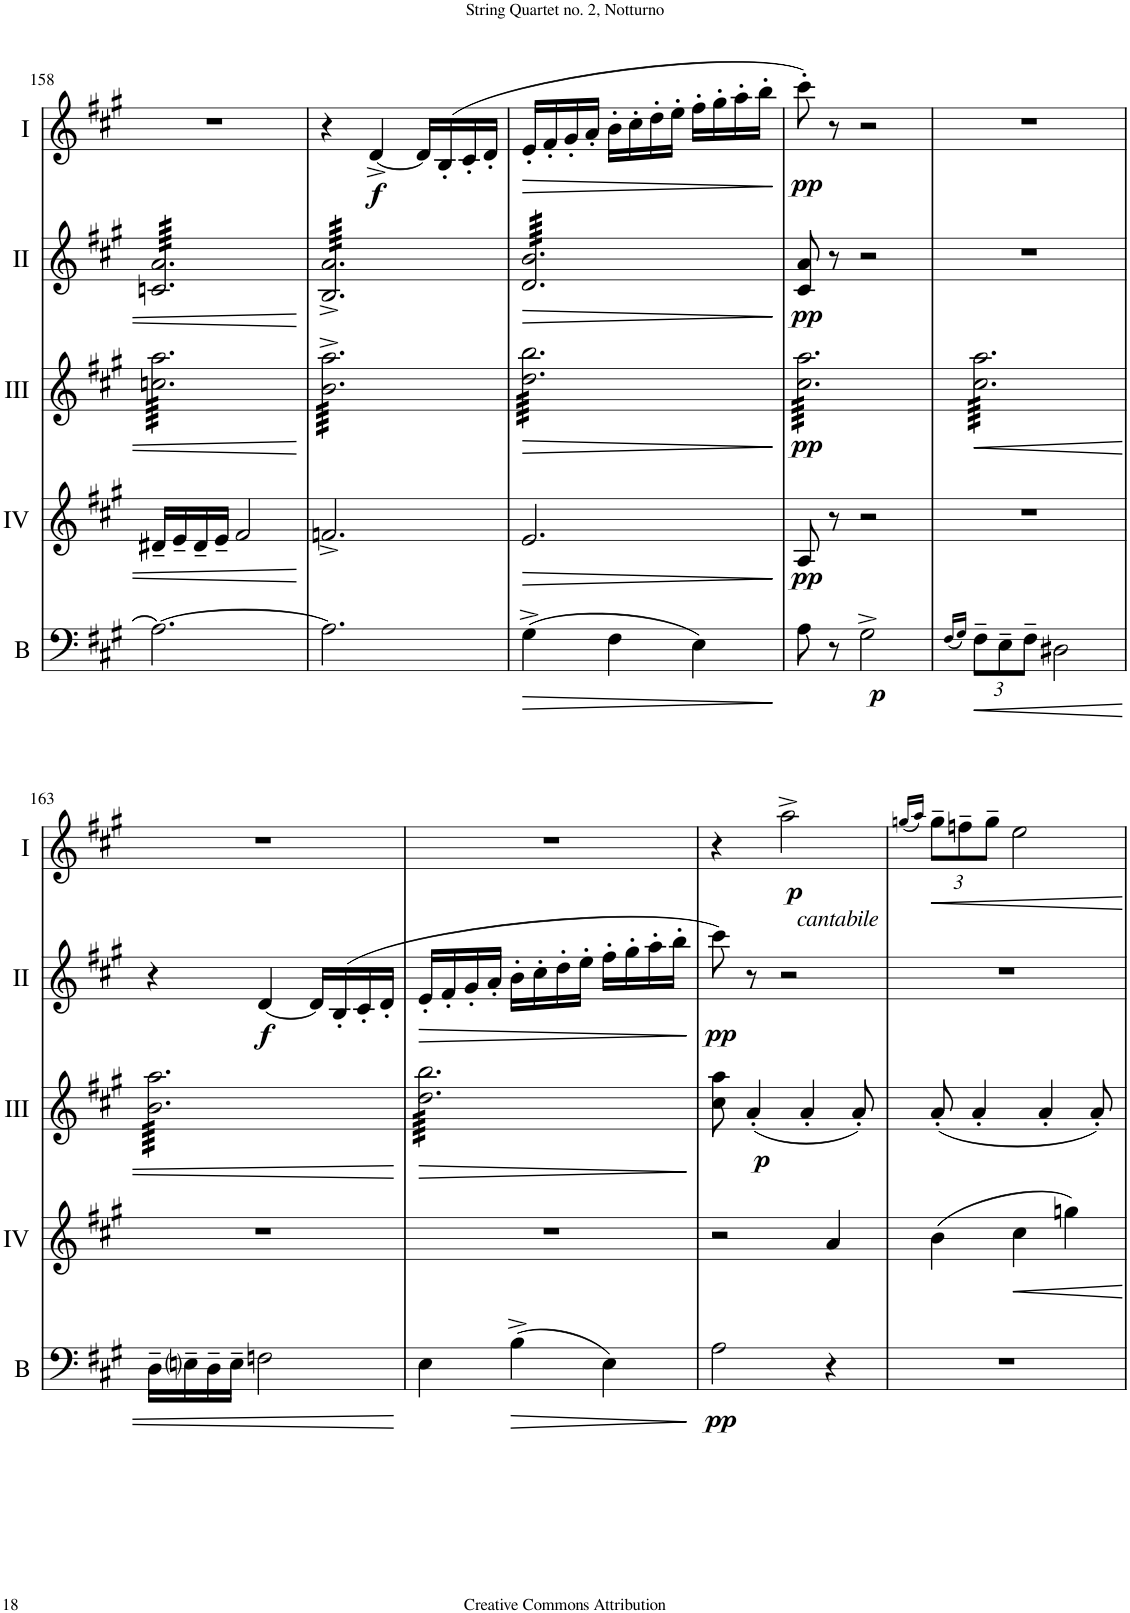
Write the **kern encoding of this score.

**kern	**dynam	**kern	**dynam	**kern	**dynam	**kern	**dynam	**kern	**dynam
*part5	*part5	*part4	*part4	*part3	*part3	*part2	*part2	*part1	*part1
*staff5	*staff5	*staff4	*staff4	*staff3	*staff3	*staff2	*staff2	*staff1	*staff1
*I"Bass	*	*I"Acc. 4	*	*I"Acc. 3	*	*I"Acc. 2	*	*I"Acc. 1	*
*I'B	*	*	*	*	*	*	*	*	*
!!LO:PB:g=z
*clefF4	*	*clefG2	*	*clefG2	*	*clefG2	*	*clefG2	*
*Trd7c12	*	*Trd7c12	*	*Trd7c12	*	*	*	*	*
*k[f#c#g#]	*	*k[f#c#g#]	*	*k[f#c#g#]	*	*k[f#c#g#]	*	*k[f#c#g#]	*
*M3/4	*	*M3/4	*	*M3/4	*	*M3/4	*	*M3/4	*
=158	=158	=158	=158	=158	=158	=158	=158	=158	=158
*	*	*	*	*tremolo	*	*	*	*	*
*	*	*	*	*	*	*tremolo	*	*	*
2.A\_	.	16d#X~/LL	.	64ccn\ 64aa\LLLL	.	64cn/ 64a/LLLL	.	2.r	.
.	.	.	.	64ccn\ 64aa\	.	64cn/ 64a/	.	.	.
.	.	.	.	64ccn\ 64aa\	.	64cn/ 64a/	.	.	.
.	.	.	.	64ccn\ 64aa\	.	64cn/ 64a/	.	.	.
.	.	16e~/	.	64ccn\ 64aa\	.	64cn/ 64a/	.	.	.
.	.	.	.	64ccn\ 64aa\	.	64cn/ 64a/	.	.	.
.	.	.	.	64ccn\ 64aa\	.	64cn/ 64a/	.	.	.
.	.	.	.	64ccn\ 64aa\	.	64cn/ 64a/	.	.	.
.	.	16d#~/	.	64ccn\ 64aa\	.	64cn/ 64a/	.	.	.
.	.	.	.	64ccn\ 64aa\	.	64cn/ 64a/	.	.	.
.	.	.	.	64ccn\ 64aa\	.	64cn/ 64a/	.	.	.
.	.	.	.	64ccn\ 64aa\	.	64cn/ 64a/	.	.	.
.	.	16e~/JJ	.	64ccn\ 64aa\	.	64cn/ 64a/	.	.	.
.	.	.	.	64ccn\ 64aa\	.	64cn/ 64a/	.	.	.
.	.	.	.	64ccn\ 64aa\	.	64cn/ 64a/	.	.	.
.	.	.	.	64ccn\ 64aa\	.	64cn/ 64a/	.	.	.
.	.	2f#/	.	64ccn\ 64aa\	.	64cn/ 64a/	.	.	.
.	.	.	.	64ccn\ 64aa\	.	64cn/ 64a/	.	.	.
.	.	.	.	64ccn\ 64aa\	.	64cn/ 64a/	.	.	.
.	.	.	.	64ccn\ 64aa\	.	64cn/ 64a/	.	.	.
.	.	.	.	64ccn\ 64aa\	.	64cn/ 64a/	.	.	.
.	.	.	.	64ccn\ 64aa\	.	64cn/ 64a/	.	.	.
.	.	.	.	64ccn\ 64aa\	.	64cn/ 64a/	.	.	.
.	.	.	.	64ccn\ 64aa\	.	64cn/ 64a/	.	.	.
.	.	.	.	64ccn\ 64aa\	.	64cn/ 64a/	.	.	.
.	.	.	.	64ccn\ 64aa\	.	64cn/ 64a/	.	.	.
.	.	.	.	64ccn\ 64aa\	.	64cn/ 64a/	.	.	.
.	.	.	.	64ccn\ 64aa\	.	64cn/ 64a/	.	.	.
.	.	.	.	64ccn\ 64aa\	.	64cn/ 64a/	.	.	.
.	.	.	.	64ccn\ 64aa\	.	64cn/ 64a/	.	.	.
.	.	.	.	64ccn\ 64aa\	.	64cn/ 64a/	.	.	.
.	.	.	.	64ccn\ 64aa\	.	64cn/ 64a/	.	.	.
.	.	.	.	64ccn\ 64aa\	.	64cn/ 64a/	.	.	.
.	.	.	.	64ccn\ 64aa\	.	64cn/ 64a/	.	.	.
.	.	.	.	64ccn\ 64aa\	.	64cn/ 64a/	.	.	.
.	.	.	.	64ccn\ 64aa\	.	64cn/ 64a/	.	.	.
.	.	.	.	64ccn\ 64aa\	.	64cn/ 64a/	.	.	.
.	.	.	.	64ccn\ 64aa\	.	64cn/ 64a/	.	.	.
.	.	.	.	64ccn\ 64aa\	.	64cn/ 64a/	.	.	.
.	.	.	.	64ccn\ 64aa\	.	64cn/ 64a/	.	.	.
.	.	.	.	64ccn\ 64aa\	.	64cn/ 64a/	.	.	.
.	.	.	.	64ccn\ 64aa\	.	64cn/ 64a/	.	.	.
.	.	.	.	64ccn\ 64aa\	.	64cn/ 64a/	.	.	.
.	.	.	.	64ccn\ 64aa\	.	64cn/ 64a/	.	.	.
.	.	.	.	64ccn\ 64aa\	.	64cn/ 64a/	.	.	.
.	.	.	.	64ccn\ 64aa\	.	64cn/ 64a/	.	.	.
.	.	.	.	64ccn\ 64aa\	.	64cn/ 64a/	.	.	.
.	.	.	.	64ccn\ 64aa\JJJJ	.	64cn/ 64a/JJJJ	.	.	.
=159	=159	=159	=159	=159	=159	=159	=159	=159	=159
2.A\]	.	2.fn^/	.	64b\^ 64aa\^LLLL	.	64B/^ 64a/^LLLL	.	4r	.
.	.	.	.	64b\^ 64aa\^	.	64B/^ 64a/^	.	.	.
.	.	.	.	64b\^ 64aa\^	.	64B/^ 64a/^	.	.	.
.	.	.	.	64b\^ 64aa\^	.	64B/^ 64a/^	.	.	.
.	.	.	.	64b\^ 64aa\^	.	64B/^ 64a/^	.	.	.
.	.	.	.	64b\^ 64aa\^	.	64B/^ 64a/^	.	.	.
.	.	.	.	64b\^ 64aa\^	.	64B/^ 64a/^	.	.	.
.	.	.	.	64b\^ 64aa\^	.	64B/^ 64a/^	.	.	.
.	.	.	.	64b\^ 64aa\^	.	64B/^ 64a/^	.	.	.
.	.	.	.	64b\^ 64aa\^	.	64B/^ 64a/^	.	.	.
.	.	.	.	64b\^ 64aa\^	.	64B/^ 64a/^	.	.	.
.	.	.	.	64b\^ 64aa\^	.	64B/^ 64a/^	.	.	.
.	.	.	.	64b\^ 64aa\^	.	64B/^ 64a/^	.	.	.
.	.	.	.	64b\^ 64aa\^	.	64B/^ 64a/^	.	.	.
.	.	.	.	64b\^ 64aa\^	.	64B/^ 64a/^	.	.	.
.	.	.	.	64b\^ 64aa\^	.	64B/^ 64a/^	.	.	.
!	!	!	!	!	!	!	!	!	!LO:DY:b
.	.	.	.	64b\^ 64aa\^	.	64B/^ 64a/^	.	[4d^/	f
.	.	.	.	64b\^ 64aa\^	.	64B/^ 64a/^	.	.	.
.	.	.	.	64b\^ 64aa\^	.	64B/^ 64a/^	.	.	.
.	.	.	.	64b\^ 64aa\^	.	64B/^ 64a/^	.	.	.
.	.	.	.	64b\^ 64aa\^	.	64B/^ 64a/^	.	.	.
.	.	.	.	64b\^ 64aa\^	.	64B/^ 64a/^	.	.	.
.	.	.	.	64b\^ 64aa\^	.	64B/^ 64a/^	.	.	.
.	.	.	.	64b\^ 64aa\^	.	64B/^ 64a/^	.	.	.
.	.	.	.	64b\^ 64aa\^	.	64B/^ 64a/^	.	.	.
.	.	.	.	64b\^ 64aa\^	.	64B/^ 64a/^	.	.	.
.	.	.	.	64b\^ 64aa\^	.	64B/^ 64a/^	.	.	.
.	.	.	.	64b\^ 64aa\^	.	64B/^ 64a/^	.	.	.
.	.	.	.	64b\^ 64aa\^	.	64B/^ 64a/^	.	.	.
.	.	.	.	64b\^ 64aa\^	.	64B/^ 64a/^	.	.	.
.	.	.	.	64b\^ 64aa\^	.	64B/^ 64a/^	.	.	.
.	.	.	.	64b\^ 64aa\^	.	64B/^ 64a/^	.	.	.
.	.	.	.	64b\^ 64aa\^	.	64B/^ 64a/^	.	16d/LL]	.
.	.	.	.	64b\^ 64aa\^	.	64B/^ 64a/^	.	.	.
.	.	.	.	64b\^ 64aa\^	.	64B/^ 64a/^	.	.	.
.	.	.	.	64b\^ 64aa\^	.	64B/^ 64a/^	.	.	.
.	.	.	.	64b\^ 64aa\^	.	64B/^ 64a/^	.	(16B'/	.
.	.	.	.	64b\^ 64aa\^	.	64B/^ 64a/^	.	.	.
.	.	.	.	64b\^ 64aa\^	.	64B/^ 64a/^	.	.	.
.	.	.	.	64b\^ 64aa\^	.	64B/^ 64a/^	.	.	.
.	.	.	.	64b\^ 64aa\^	.	64B/^ 64a/^	.	16c#'/	.
.	.	.	.	64b\^ 64aa\^	.	64B/^ 64a/^	.	.	.
.	.	.	.	64b\^ 64aa\^	.	64B/^ 64a/^	.	.	.
.	.	.	.	64b\^ 64aa\^	.	64B/^ 64a/^	.	.	.
.	.	.	.	64b\^ 64aa\^	.	64B/^ 64a/^	.	16d'/JJ	.
.	.	.	.	64b\^ 64aa\^	.	64B/^ 64a/^	.	.	.
.	.	.	.	64b\^ 64aa\^	.	64B/^ 64a/^	.	.	.
.	.	.	.	64b\^ 64aa\^JJJJ	.	64B/^ 64a/^JJJJ	.	.	.
=160	=160	=160	=160	=160	=160	=160	=160	=160	=160
!	!LO:HP:b	!	!LO:HP:b	!	!LO:HP:b	!	!LO:HP:b	!	!LO:HP:b
(4G#^\	>	2.e/	>	64dd\ 64bb\LLLL	>	64d/ 64b/LLLL	>	16e'/LL	>
.	.	.	.	64dd\ 64bb\	.	64d/ 64b/	.	.	.
.	.	.	.	64dd\ 64bb\	.	64d/ 64b/	.	.	.
.	.	.	.	64dd\ 64bb\	.	64d/ 64b/	.	.	.
.	.	.	.	64dd\ 64bb\	.	64d/ 64b/	.	16f#'/	.
.	.	.	.	64dd\ 64bb\	.	64d/ 64b/	.	.	.
.	.	.	.	64dd\ 64bb\	.	64d/ 64b/	.	.	.
.	.	.	.	64dd\ 64bb\	.	64d/ 64b/	.	.	.
.	.	.	.	64dd\ 64bb\	.	64d/ 64b/	.	16g#'/	.
.	.	.	.	64dd\ 64bb\	.	64d/ 64b/	.	.	.
.	.	.	.	64dd\ 64bb\	.	64d/ 64b/	.	.	.
.	.	.	.	64dd\ 64bb\	.	64d/ 64b/	.	.	.
.	.	.	.	64dd\ 64bb\	.	64d/ 64b/	.	16a'/JJ	.
.	.	.	.	64dd\ 64bb\	.	64d/ 64b/	.	.	.
.	.	.	.	64dd\ 64bb\	.	64d/ 64b/	.	.	.
.	.	.	.	64dd\ 64bb\	.	64d/ 64b/	.	.	.
4F#\	.	.	.	64dd\ 64bb\	.	64d/ 64b/	.	16b'\LL	.
.	.	.	.	64dd\ 64bb\	.	64d/ 64b/	.	.	.
.	.	.	.	64dd\ 64bb\	.	64d/ 64b/	.	.	.
.	.	.	.	64dd\ 64bb\	.	64d/ 64b/	.	.	.
.	.	.	.	64dd\ 64bb\	.	64d/ 64b/	.	16cc#'\	.
.	.	.	.	64dd\ 64bb\	.	64d/ 64b/	.	.	.
.	.	.	.	64dd\ 64bb\	.	64d/ 64b/	.	.	.
.	.	.	.	64dd\ 64bb\	.	64d/ 64b/	.	.	.
.	.	.	.	64dd\ 64bb\	.	64d/ 64b/	.	16dd'\	.
.	.	.	.	64dd\ 64bb\	.	64d/ 64b/	.	.	.
.	.	.	.	64dd\ 64bb\	.	64d/ 64b/	.	.	.
.	.	.	.	64dd\ 64bb\	.	64d/ 64b/	.	.	.
.	.	.	.	64dd\ 64bb\	.	64d/ 64b/	.	16ee'\JJ	.
.	.	.	.	64dd\ 64bb\	.	64d/ 64b/	.	.	.
.	.	.	.	64dd\ 64bb\	.	64d/ 64b/	.	.	.
.	.	.	.	64dd\ 64bb\	.	64d/ 64b/	.	.	.
4E\)	.	.	.	64dd\ 64bb\	.	64d/ 64b/	.	16ff#'\LL	.
.	.	.	.	64dd\ 64bb\	.	64d/ 64b/	.	.	.
.	.	.	.	64dd\ 64bb\	.	64d/ 64b/	.	.	.
.	.	.	.	64dd\ 64bb\	.	64d/ 64b/	.	.	.
.	.	.	.	64dd\ 64bb\	.	64d/ 64b/	.	16gg#'\	.
.	.	.	.	64dd\ 64bb\	.	64d/ 64b/	.	.	.
.	.	.	.	64dd\ 64bb\	.	64d/ 64b/	.	.	.
.	.	.	.	64dd\ 64bb\	.	64d/ 64b/	.	.	.
.	.	.	.	64dd\ 64bb\	.	64d/ 64b/	.	16aa'\	.
.	.	.	.	64dd\ 64bb\	.	64d/ 64b/	.	.	.
.	.	.	.	64dd\ 64bb\	.	64d/ 64b/	.	.	.
.	.	.	.	64dd\ 64bb\	.	64d/ 64b/	.	.	.
.	.	.	.	64dd\ 64bb\	.	64d/ 64b/	.	16bb'\JJ	.
.	.	.	.	64dd\ 64bb\	.	64d/ 64b/	.	.	.
.	.	.	.	64dd\ 64bb\	.	64d/ 64b/	.	.	.
.	.	.	.	64dd\ 64bb\JJJJ	.	64d/ 64b/JJJJ	.	.	.
*	*	*	*	*	*	*Xtremolo	*	*	*
.	]	.	]	.	]	.	]	.	]
=161	=161	=161	=161	=161	=161	=161	=161	=161	=161
!	!	!	!LO:DY:b	!	!LO:DY:b	!	!LO:DY:b	!	!LO:DY:b
8A\	.	8A/	pp	64cc#\ 64aa\LLLL	pp	8c#/ 8a/	pp	8ccc#'\)	pp
.	.	.	.	64cc#\ 64aa\	.	.	.	.	.
.	.	.	.	64cc#\ 64aa\	.	.	.	.	.
.	.	.	.	64cc#\ 64aa\	.	.	.	.	.
.	.	.	.	64cc#\ 64aa\	.	.	.	.	.
.	.	.	.	64cc#\ 64aa\	.	.	.	.	.
.	.	.	.	64cc#\ 64aa\	.	.	.	.	.
.	.	.	.	64cc#\ 64aa\	.	.	.	.	.
8r	.	8r	.	64cc#\ 64aa\	.	8r	.	8r	.
.	.	.	.	64cc#\ 64aa\	.	.	.	.	.
.	.	.	.	64cc#\ 64aa\	.	.	.	.	.
.	.	.	.	64cc#\ 64aa\	.	.	.	.	.
.	.	.	.	64cc#\ 64aa\	.	.	.	.	.
.	.	.	.	64cc#\ 64aa\	.	.	.	.	.
.	.	.	.	64cc#\ 64aa\	.	.	.	.	.
.	.	.	.	64cc#\ 64aa\	.	.	.	.	.
!	!LO:DY:b	!	!	!	!	!	!	!	!
2G#^\	p	2r	.	64cc#\ 64aa\	.	2r	.	2r	.
.	.	.	.	64cc#\ 64aa\	.	.	.	.	.
.	.	.	.	64cc#\ 64aa\	.	.	.	.	.
.	.	.	.	64cc#\ 64aa\	.	.	.	.	.
.	.	.	.	64cc#\ 64aa\	.	.	.	.	.
.	.	.	.	64cc#\ 64aa\	.	.	.	.	.
.	.	.	.	64cc#\ 64aa\	.	.	.	.	.
.	.	.	.	64cc#\ 64aa\	.	.	.	.	.
.	.	.	.	64cc#\ 64aa\	.	.	.	.	.
.	.	.	.	64cc#\ 64aa\	.	.	.	.	.
.	.	.	.	64cc#\ 64aa\	.	.	.	.	.
.	.	.	.	64cc#\ 64aa\	.	.	.	.	.
.	.	.	.	64cc#\ 64aa\	.	.	.	.	.
.	.	.	.	64cc#\ 64aa\	.	.	.	.	.
.	.	.	.	64cc#\ 64aa\	.	.	.	.	.
.	.	.	.	64cc#\ 64aa\	.	.	.	.	.
.	.	.	.	64cc#\ 64aa\	.	.	.	.	.
.	.	.	.	64cc#\ 64aa\	.	.	.	.	.
.	.	.	.	64cc#\ 64aa\	.	.	.	.	.
.	.	.	.	64cc#\ 64aa\	.	.	.	.	.
.	.	.	.	64cc#\ 64aa\	.	.	.	.	.
.	.	.	.	64cc#\ 64aa\	.	.	.	.	.
.	.	.	.	64cc#\ 64aa\	.	.	.	.	.
.	.	.	.	64cc#\ 64aa\	.	.	.	.	.
.	.	.	.	64cc#\ 64aa\	.	.	.	.	.
.	.	.	.	64cc#\ 64aa\	.	.	.	.	.
.	.	.	.	64cc#\ 64aa\	.	.	.	.	.
.	.	.	.	64cc#\ 64aa\	.	.	.	.	.
.	.	.	.	64cc#\ 64aa\	.	.	.	.	.
.	.	.	.	64cc#\ 64aa\	.	.	.	.	.
.	.	.	.	64cc#\ 64aa\	.	.	.	.	.
.	.	.	.	64cc#\ 64aa\JJJJ	.	.	.	.	.
=162	=162	=162	=162	=162	=162	=162	=162	=162	=162
(16qF#/LL	.	.	.	.	.	.	.	.	.
16qG#/JJ)	.	.	.	.	.	.	.	.	.
*Xbrackettup	*	*	*	*	*	*	*	*	*
!	!	!	!	!	!LO:HP:b	!	!	!	!
12F#~\L	.	2.r	.	64cc#\ 64aa\LLLL	<	2.r	.	2.r	.
.	.	.	.	64cc#\ 64aa\	.	.	.	.	.
.	.	.	.	64cc#\ 64aa\	.	.	.	.	.
.	.	.	.	64cc#\ 64aa\	.	.	.	.	.
.	.	.	.	64cc#\ 64aa\	.	.	.	.	.
.	.	.	.	64cc#\ 64aa\	.	.	.	.	.
12E~\	.	.	.	.	.	.	.	.	.
.	.	.	.	64cc#\ 64aa\	.	.	.	.	.
.	.	.	.	64cc#\ 64aa\	.	.	.	.	.
.	.	.	.	64cc#\ 64aa\	.	.	.	.	.
.	.	.	.	64cc#\ 64aa\	.	.	.	.	.
.	.	.	.	64cc#\ 64aa\	.	.	.	.	.
12F#~\J	.	.	.	.	.	.	.	.	.
.	.	.	.	64cc#\ 64aa\	.	.	.	.	.
.	.	.	.	64cc#\ 64aa\	.	.	.	.	.
.	.	.	.	64cc#\ 64aa\	.	.	.	.	.
.	.	.	.	64cc#\ 64aa\	.	.	.	.	.
.	.	.	.	64cc#\ 64aa\	.	.	.	.	.
2D#X\	.	.	.	64cc#\ 64aa\	.	.	.	.	.
.	.	.	.	64cc#\ 64aa\	.	.	.	.	.
.	.	.	.	64cc#\ 64aa\	.	.	.	.	.
.	.	.	.	64cc#\ 64aa\	.	.	.	.	.
.	.	.	.	64cc#\ 64aa\	.	.	.	.	.
.	.	.	.	64cc#\ 64aa\	.	.	.	.	.
.	.	.	.	64cc#\ 64aa\	.	.	.	.	.
.	.	.	.	64cc#\ 64aa\	.	.	.	.	.
.	.	.	.	64cc#\ 64aa\	.	.	.	.	.
.	.	.	.	64cc#\ 64aa\	.	.	.	.	.
.	.	.	.	64cc#\ 64aa\	.	.	.	.	.
.	.	.	.	64cc#\ 64aa\	.	.	.	.	.
.	.	.	.	64cc#\ 64aa\	.	.	.	.	.
.	.	.	.	64cc#\ 64aa\	.	.	.	.	.
.	.	.	.	64cc#\ 64aa\	.	.	.	.	.
.	.	.	.	64cc#\ 64aa\	.	.	.	.	.
.	.	.	.	64cc#\ 64aa\	.	.	.	.	.
.	.	.	.	64cc#\ 64aa\	.	.	.	.	.
.	.	.	.	64cc#\ 64aa\	.	.	.	.	.
.	.	.	.	64cc#\ 64aa\	.	.	.	.	.
.	.	.	.	64cc#\ 64aa\	.	.	.	.	.
.	.	.	.	64cc#\ 64aa\	.	.	.	.	.
.	.	.	.	64cc#\ 64aa\	.	.	.	.	.
.	.	.	.	64cc#\ 64aa\	.	.	.	.	.
.	.	.	.	64cc#\ 64aa\	.	.	.	.	.
.	.	.	.	64cc#\ 64aa\	.	.	.	.	.
.	.	.	.	64cc#\ 64aa\	.	.	.	.	.
.	.	.	.	64cc#\ 64aa\	.	.	.	.	.
.	.	.	.	64cc#\ 64aa\	.	.	.	.	.
.	.	.	.	64cc#\ 64aa\	.	.	.	.	.
.	.	.	.	64cc#\ 64aa\	.	.	.	.	.
.	.	.	.	64cc#\ 64aa\JJJJ	.	.	.	.	.
!!LO:LB:g=z
=163	=163	=163	=163	=163	=163	=163	=163	=163	=163
16D~\LL	.	2.r	.	64b\ 64aa\LLLL	.	4r	.	2.r	.
.	.	.	.	64b\ 64aa\	.	.	.	.	.
.	.	.	.	64b\ 64aa\	.	.	.	.	.
.	.	.	.	64b\ 64aa\	.	.	.	.	.
16Eni~\	.	.	.	64b\ 64aa\	.	.	.	.	.
.	.	.	.	64b\ 64aa\	.	.	.	.	.
.	.	.	.	64b\ 64aa\	.	.	.	.	.
.	.	.	.	64b\ 64aa\	.	.	.	.	.
16D~\	.	.	.	64b\ 64aa\	.	.	.	.	.
.	.	.	.	64b\ 64aa\	.	.	.	.	.
.	.	.	.	64b\ 64aa\	.	.	.	.	.
.	.	.	.	64b\ 64aa\	.	.	.	.	.
16E~\JJ	.	.	.	64b\ 64aa\	.	.	.	.	.
.	.	.	.	64b\ 64aa\	.	.	.	.	.
.	.	.	.	64b\ 64aa\	.	.	.	.	.
.	.	.	.	64b\ 64aa\	.	.	.	.	.
!	!	!	!	!	!	!	!LO:DY:b	!	!
2Fn\	.	.	.	64b\ 64aa\	.	[4d/	f	.	.
.	.	.	.	64b\ 64aa\	.	.	.	.	.
.	.	.	.	64b\ 64aa\	.	.	.	.	.
.	.	.	.	64b\ 64aa\	.	.	.	.	.
.	.	.	.	64b\ 64aa\	.	.	.	.	.
.	.	.	.	64b\ 64aa\	.	.	.	.	.
.	.	.	.	64b\ 64aa\	.	.	.	.	.
.	.	.	.	64b\ 64aa\	.	.	.	.	.
.	.	.	.	64b\ 64aa\	.	.	.	.	.
.	.	.	.	64b\ 64aa\	.	.	.	.	.
.	.	.	.	64b\ 64aa\	.	.	.	.	.
.	.	.	.	64b\ 64aa\	.	.	.	.	.
.	.	.	.	64b\ 64aa\	.	.	.	.	.
.	.	.	.	64b\ 64aa\	.	.	.	.	.
.	.	.	.	64b\ 64aa\	.	.	.	.	.
.	.	.	.	64b\ 64aa\	.	.	.	.	.
.	.	.	.	64b\ 64aa\	.	16d/LL]	.	.	.
.	.	.	.	64b\ 64aa\	.	.	.	.	.
.	.	.	.	64b\ 64aa\	.	.	.	.	.
.	.	.	.	64b\ 64aa\	.	.	.	.	.
.	.	.	.	64b\ 64aa\	.	(16B'/	.	.	.
.	.	.	.	64b\ 64aa\	.	.	.	.	.
.	.	.	.	64b\ 64aa\	.	.	.	.	.
.	.	.	.	64b\ 64aa\	.	.	.	.	.
.	.	.	.	64b\ 64aa\	.	16c#'/	.	.	.
.	.	.	.	64b\ 64aa\	.	.	.	.	.
.	.	.	.	64b\ 64aa\	.	.	.	.	.
.	.	.	.	64b\ 64aa\	.	.	.	.	.
.	.	.	.	64b\ 64aa\	.	16d'/JJ	.	.	.
.	.	.	.	64b\ 64aa\	.	.	.	.	.
.	.	.	.	64b\ 64aa\	.	.	.	.	.
.	.	.	.	64b\ 64aa\JJJJ	.	.	.	.	.
.	.	.	.	.	[	.	.	.	.
=164	=164	=164	=164	=164	=164	=164	=164	=164	=164
!	!	!	!	!	!LO:HP:b	!	!LO:HP:b	!	!
4E\	.	2.r	.	64dd\ 64bb\LLLL	>	16e'/LL	>	2.r	.
.	.	.	.	64dd\ 64bb\	.	.	.	.	.
.	.	.	.	64dd\ 64bb\	.	.	.	.	.
.	.	.	.	64dd\ 64bb\	.	.	.	.	.
.	.	.	.	64dd\ 64bb\	.	16f#'/	.	.	.
.	.	.	.	64dd\ 64bb\	.	.	.	.	.
.	.	.	.	64dd\ 64bb\	.	.	.	.	.
.	.	.	.	64dd\ 64bb\	.	.	.	.	.
.	.	.	.	64dd\ 64bb\	.	16g#'/	.	.	.
.	.	.	.	64dd\ 64bb\	.	.	.	.	.
.	.	.	.	64dd\ 64bb\	.	.	.	.	.
.	.	.	.	64dd\ 64bb\	.	.	.	.	.
.	.	.	.	64dd\ 64bb\	.	16a'/JJ	.	.	.
.	.	.	.	64dd\ 64bb\	.	.	.	.	.
.	.	.	.	64dd\ 64bb\	.	.	.	.	.
.	.	.	.	64dd\ 64bb\	.	.	.	.	.
!	!LO:HP:b	!	!	!	!	!	!	!	!
(4B^\	>	.	.	64dd\ 64bb\	.	16b'\LL	.	.	.
.	.	.	.	64dd\ 64bb\	.	.	.	.	.
.	.	.	.	64dd\ 64bb\	.	.	.	.	.
.	.	.	.	64dd\ 64bb\	.	.	.	.	.
.	.	.	.	64dd\ 64bb\	.	16cc#'\	.	.	.
.	.	.	.	64dd\ 64bb\	.	.	.	.	.
.	.	.	.	64dd\ 64bb\	.	.	.	.	.
.	.	.	.	64dd\ 64bb\	.	.	.	.	.
.	.	.	.	64dd\ 64bb\	.	16dd'\	.	.	.
.	.	.	.	64dd\ 64bb\	.	.	.	.	.
.	.	.	.	64dd\ 64bb\	.	.	.	.	.
.	.	.	.	64dd\ 64bb\	.	.	.	.	.
.	.	.	.	64dd\ 64bb\	.	16ee'\JJ	.	.	.
.	.	.	.	64dd\ 64bb\	.	.	.	.	.
.	.	.	.	64dd\ 64bb\	.	.	.	.	.
.	.	.	.	64dd\ 64bb\	.	.	.	.	.
4E\)	.	.	.	64dd\ 64bb\	.	16ff#'\LL	.	.	.
.	.	.	.	64dd\ 64bb\	.	.	.	.	.
.	.	.	.	64dd\ 64bb\	.	.	.	.	.
.	.	.	.	64dd\ 64bb\	.	.	.	.	.
.	.	.	.	64dd\ 64bb\	.	16gg#'\	.	.	.
.	.	.	.	64dd\ 64bb\	.	.	.	.	.
.	.	.	.	64dd\ 64bb\	.	.	.	.	.
.	.	.	.	64dd\ 64bb\	.	.	.	.	.
.	.	.	.	64dd\ 64bb\	.	16aa'\	.	.	.
.	.	.	.	64dd\ 64bb\	.	.	.	.	.
.	.	.	.	64dd\ 64bb\	.	.	.	.	.
.	.	.	.	64dd\ 64bb\	.	.	.	.	.
.	.	.	.	64dd\ 64bb\	.	16bb'\JJ	.	.	.
.	.	.	.	64dd\ 64bb\	.	.	.	.	.
.	.	.	.	64dd\ 64bb\	.	.	.	.	.
.	.	.	.	64dd\ 64bb\JJJJ	.	.	.	.	.
*	*	*	*	*Xtremolo	*	*	*	*	*
.	]	.	.	.	]	.	]	.	.
=165	=165	=165	=165	=165	=165	=165	=165	=165	=165
!	!LO:DY:b	!	!	!	!	!	!LO:DY:b	!	!
2A\	pp	2r	.	8cc#\ 8aa\	.	8ccc#\)	pp	4r	.
!	!	!	!	!	!LO:DY:b	!	!	!	!
.	.	.	.	(4a'/	p	8r	.	.	.
!	!	!	!	!	!	!	!	!LO:TX:b:i:t=cantabile	!
!	!	!	!	!	!	!	!	!	!LO:DY:b
.	.	.	.	.	.	2r	.	2aa^\	p
.	.	.	.	4a'/	.	.	.	.	.
4r	.	4a/	.	.	.	.	.	.	.
.	.	.	.	8a'/)	.	.	.	.	.
=166	=166	=166	=166	=166	=166	=166	=166	=166	=166
.	.	.	.	.	.	.	.	(16qggn/LL	.
.	.	.	.	.	.	.	.	16qaa/JJ)	.
*	*	*	*	*	*	*	*	*Xbrackettup	*
2.r	.	(4b\	.	(8a'/	.	2.r	.	12gg~\L	.
.	.	.	.	.	.	.	.	12ffn~\	.
.	.	.	.	4a'/	.	.	.	.	.
.	.	.	.	.	.	.	.	12gg~\J	.
.	.	4cc#\	.	.	.	.	.	2ee\	.
.	.	.	.	4a'/	.	.	.	.	.
.	.	4ggn\)	.	.	.	.	.	.	.
.	.	.	.	8a'/)	.	.	.	.	.
=	=	=	=	=	=	=	=	=	=
*-	*-	*-	*-	*-	*-	*-	*-	*-	*-
